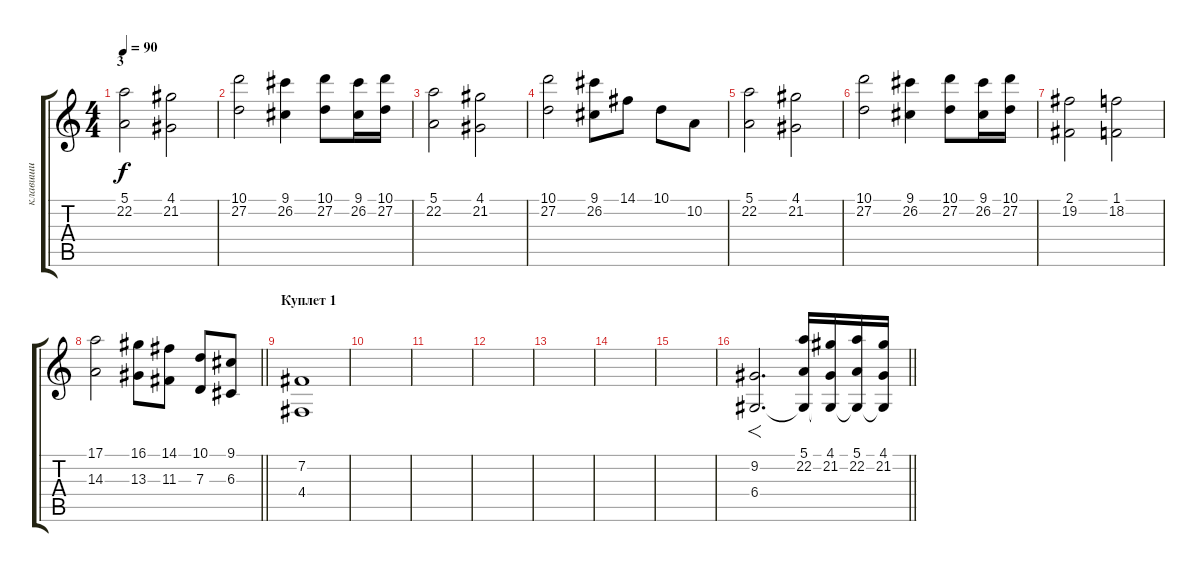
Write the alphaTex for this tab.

\track ("клавиши" "клавиши") {instrument stringensemble1}
\staff {score tabs}
\tuning (E4 B3 G3 D3 A2 D2) {hide}
\ts (4 4)
\section ("" "3")
\tempo 90
\clef g2
\ks c
(5.1 22.2).2{dy f} (4.1 21.2).2 |
(10.1 27.2).2 (9.1 26.2).4 (10.1 27.2).8 (9.1 26.2).16 (10.1 27.2).16 |
(5.1 22.2).2 (4.1 21.2).2 |
(10.1 27.2).2 (9.1 26.2).8 14.1.8 10.1.8 10.2.8 |
(5.1 22.2).2 (4.1 21.2).2 |
(10.1 27.2).2 (9.1 26.2).4 (10.1 27.2).8 (9.1 26.2).16 (10.1 27.2).16 |
(2.1 19.2).2 (1.1 18.2).2 |
\barLineRight lightlight
(17.1 14.3).2 (16.1 13.3).8 (14.1 11.3).8 (10.1 7.3).8 (9.1 6.3).8 |
\section ("" "Куплет 1")
(7.2 4.4).1{volume 0} |
|
|
|
|
|
|
\barLineRight lightlight
(9.2 6.4).2{f d} (5.1 22.2 6.4{t}).16{volume 16} (4.1 21.2 6.4{t}).16 (5.1 22.2 6.4{t}).16 (4.1 21.2 6.4{t}).16
